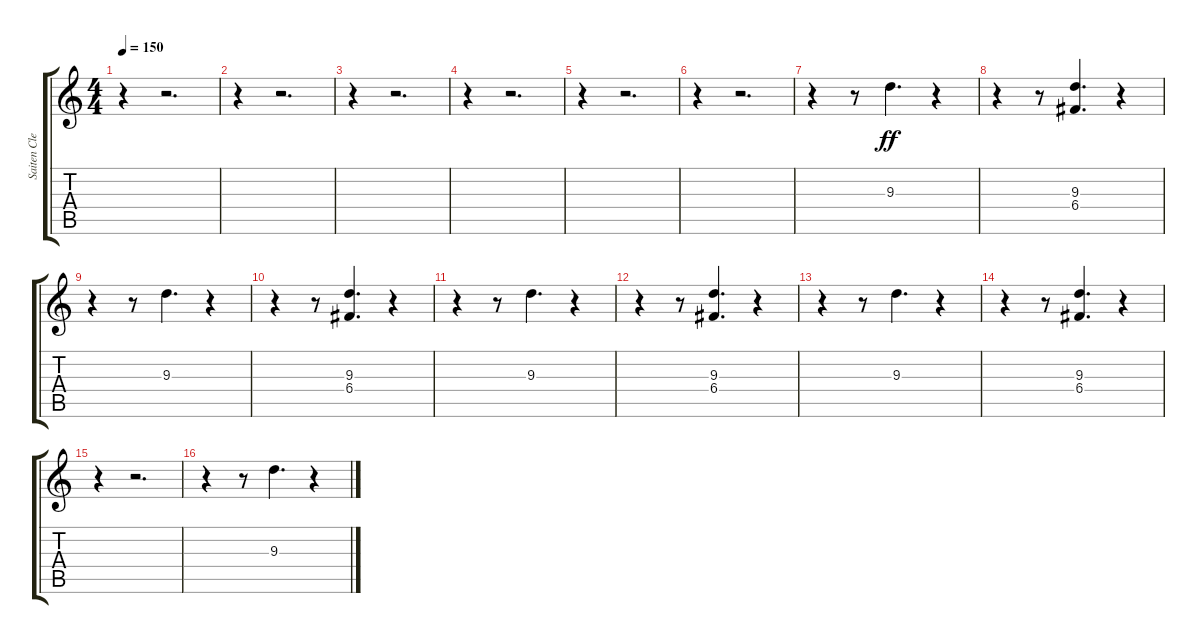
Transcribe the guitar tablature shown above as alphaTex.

\track ("Saiten Clean" "Saiten Cle") {instrument electricguitarclean}
\staff {score tabs}
\tuning (D4 A3 F3 C3 G2 D2) {hide}
\ts (4 4)
\tempo 150
\clef g2
\ks c
r.4{dy ff} r.2{d} |
r.4 r.2{d} |
r.4 r.2{d} |
r.4 r.2{d} |
r.4 r.2{d} |
r.4 r.2{d} |
r.4 r.8 9.3.4{d} r.4 |
r.4 r.8 (9.3 6.4).4{d} r.4 |
r.4 r.8 9.3.4{d} r.4 |
r.4 r.8 (9.3 6.4).4{d} r.4 |
r.4 r.8 9.3.4{d} r.4 |
r.4 r.8 (9.3 6.4).4{d} r.4 |
r.4 r.8 9.3.4{d} r.4 |
r.4 r.8 (9.3 6.4).4{d} r.4 |
r.4 r.2{d} |
r.4 r.8 9.3.4{d} r.4
